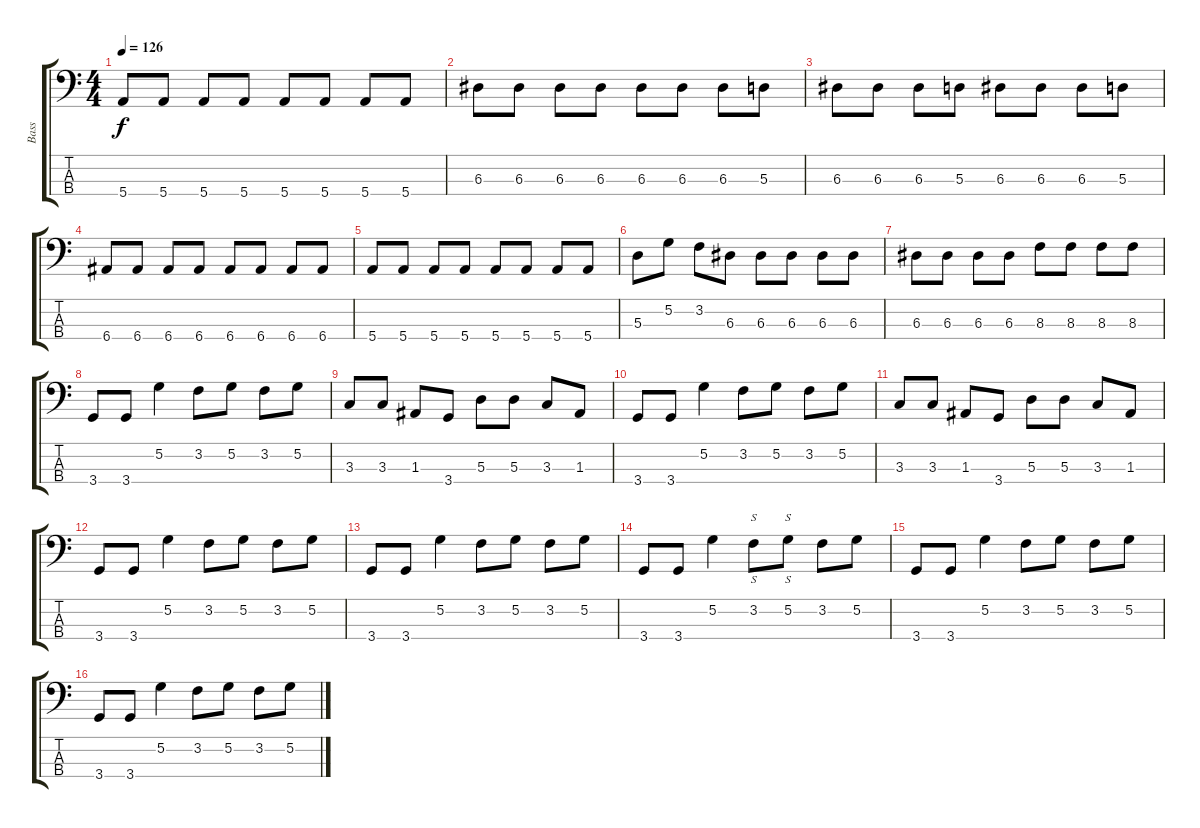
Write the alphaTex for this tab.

\track ("Bass" "Bass") {instrument electricbassfinger}
\staff {score tabs}
\tuning (G2 D2 A1 E1) {hide}
\ts (4 4)
\tempo 126
\clef f4
\ks c
5.4.8{dy f} 5.4.8 5.4.8 5.4.8 5.4.8 5.4.8 5.4.8 5.4.8 |
6.3.8 6.3.8 6.3.8 6.3.8 6.3.8 6.3.8 6.3.8 5.3.8 |
6.3.8 6.3.8 6.3.8 5.3.8 6.3.8 6.3.8 6.3.8 5.3.8 |
6.4.8 6.4.8 6.4.8 6.4.8 6.4.8 6.4.8 6.4.8 6.4.8 |
5.4.8 5.4.8 5.4.8 5.4.8 5.4.8 5.4.8 5.4.8 5.4.8 |
5.3.8 5.2.8 3.2.8 6.3.8 6.3.8 6.3.8 6.3.8 6.3.8 |
6.3.8 6.3.8 6.3.8 6.3.8 8.3.8 8.3.8 8.3.8 8.3.8 |
3.4.8 3.4.8 5.2.4 3.2.8 5.2.8 3.2.8 5.2.8 |
3.3.8 3.3.8 1.3.8 3.4.8 5.3.8 5.3.8 3.3.8 1.3.8 |
3.4.8 3.4.8 5.2.4 3.2.8 5.2.8 3.2.8 5.2.8 |
3.3.8 3.3.8 1.3.8 3.4.8 5.3.8 5.3.8 3.3.8 1.3.8 |
3.4.8 3.4.8 5.2.4 3.2.8 5.2.8 3.2.8 5.2.8 |
3.4.8 3.4.8 5.2.4 3.2.8 5.2.8 3.2.8 5.2.8 |
3.4.8 3.4.8 5.2.4 3.2.8{s} 5.2.8{s} 3.2.8 5.2.8 |
3.4.8 3.4.8 5.2.4 3.2.8 5.2.8 3.2.8 5.2.8 |
3.4.8 3.4.8 5.2.4 3.2.8 5.2.8 3.2.8 5.2.8
